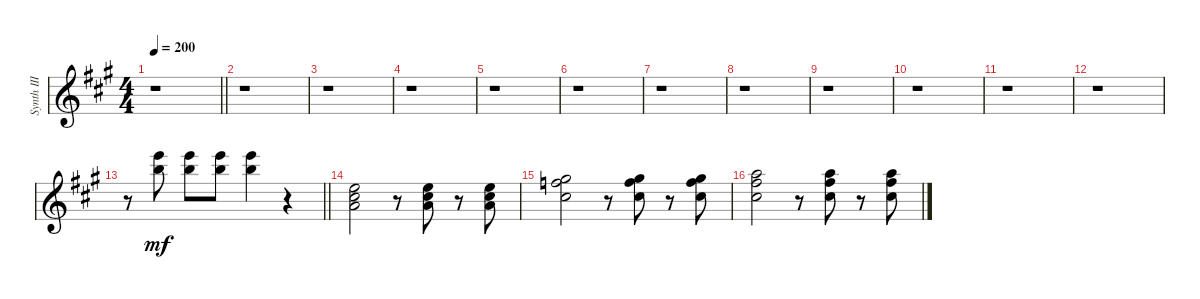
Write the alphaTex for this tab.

\track ("Synth III" "Synth III") {instrument synthbrass1}
\staff {score}
\tuning (E4 B3 G3 D3 A2 E2 B1) {hide}
\ts (4 4)
\tempo 200
\clef g2
\barLineRight lightlight
\ks a
r.1{dy mf} |
\section ("" "")
r.1 |
r.1 |
r.1 |
r.1 |
r.1 |
r.1 |
r.1 |
r.1 |
r.1 |
r.1 |
r.1 |
\barLineRight lightlight
r.8 (19.1 29.2).8 (19.1 29.2).8 (19.1 29.2).8 (19.1 29.2).4 r.4 |
\section ("" "")
(12.1 14.2 14.3).2 r.8 (12.1 14.2 14.3).8 r.8 (12.1 14.2 14.3).8 |
(9.1 18.2 25.3).2 r.8 (9.1 18.2 25.3).8 r.8 (9.1 18.2 25.3).8 |
(9.1 19.2 26.3).2 r.8 (9.1 19.2 26.3).8 r.8 (9.1 19.2 26.3).8
